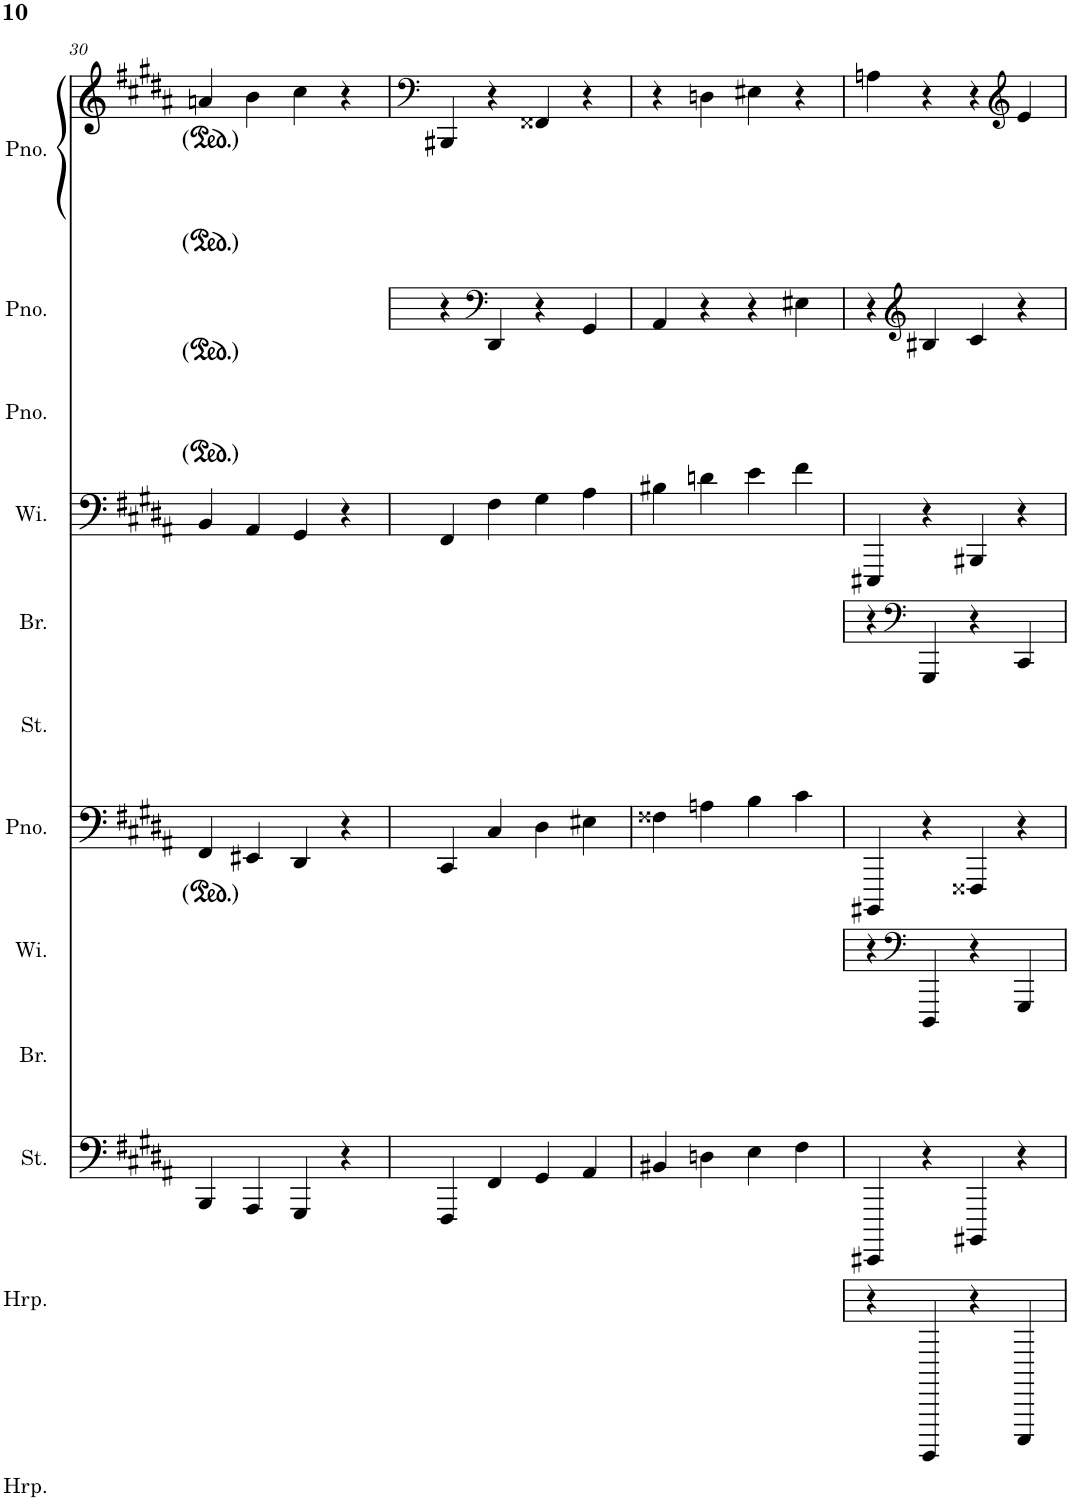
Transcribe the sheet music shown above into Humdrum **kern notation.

**kern	**kern	**kern	**kern	**kern	**kern	**kern	**kern	**kern	**kern	**kern	**kern	**kern
*part12	*part11	*part10	*part9	*part8	*part7	*part6	*part5	*part4	*part3	*part2	*part1	*part1
*staff13	*staff12	*staff11	*staff10	*staff9	*staff8	*staff7	*staff6	*staff5	*staff4	*staff3	*staff2	*staff1
*I"Harp	*I"Harp	*I"Strings	*I"Brass	*I"Winds	*I"Piano	*I"Strings	*I"Brass	*I"Winds	*I"Piano	*I"Piano	*I"Piano	*
*I'Hrp.	*I'Hrp.	*I'St.	*I'Br.	*I'Wi.	*I'Pno.	*I'St.	*I'Br.	*I'Wi.	*I'Pno.	*I'Pno.	*I'Pno.	*
!!LO:PB:g=z
*clefG2	*clefG2	*clefF4	*clefG2	*clefG2	*clefF4	*clefG2	*clefG2	*clefF4	*clefG2	*clefG2	*clefF4	*clefG2
*k[f#c#g#d#a#]	*k[f#c#g#d#a#]	*k[f#c#g#d#a#]	*k[f#c#g#d#a#]	*k[f#c#g#d#a#]	*k[f#c#g#d#a#]	*k[f#c#g#d#a#]	*k[f#c#g#d#a#]	*k[f#c#g#d#a#]	*k[f#c#g#d#a#]	*k[f#c#g#d#a#]	*k[f#c#g#d#a#]	*k[f#c#g#d#a#]
*M4/4	*M4/4	*M4/4	*M4/4	*M4/4	*M4/4	*M4/4	*M4/4	*M4/4	*M4/4	*M4/4	*M4/4	*M4/4
=30	=30	=30	=30	=30	=30	=30	=30	=30	=30	=30	=30	=30
1r	1r	4BBB/	1r	1r	4FF#/	1r	1r	4BB/	1r	1r	1r	4an/
.	.	4AAA#/	.	.	4EE#X/	.	.	4AA#/	.	.	.	4b\
.	.	4GGG#/	.	.	4DD#/	.	.	4GG#/	.	.	.	4cc#\
.	.	4r	.	.	4r	.	.	4r	.	.	.	4r
=31	=31	=31	=31	=31	=31	=31	=31	=31	=31	=31	=31	=31
*	*	*	*	*	*	*	*	*	*	*	*	*clefF4
1r	1r	4FFF#/	1r	1r	4CC#/	1r	1r	4FF#/	1r	4r	1r	4BBB#X/
*	*	*	*	*	*	*	*	*	*	*clefF4	*	*
.	.	4FF#/	.	.	4C#/	.	.	4F#\	.	4DD#/	.	4r
.	.	4GG#/	.	.	4D#\	.	.	4G#\	.	4r	.	4FF##X/
.	.	4AA#/	.	.	4E#X\	.	.	4A#\	.	4GG#/	.	4r
=32	=32	=32	=32	=32	=32	=32	=32	=32	=32	=32	=32	=32
1r	1r	4BB#X/	1r	1r	4F##X\	1r	1r	4B#X\	1r	4AA#/	1r	4r
.	.	4Dn\	.	.	4An\	.	.	4dn\	.	4r	.	4Dn\
.	.	4E\	.	.	4B\	.	.	4e\	.	4r	.	4E#X\
.	.	4F#\	.	.	4c#\	.	.	4f#\	.	4E#X\	.	4r
=33	=33	=33	=33	=33	=33	=33	=33	=33	=33	=33	=33	=33
1r	4r	4EEEE#X/	1r	4r	4BBBB#X/	1r	4r	4EEE#X/	1r	4r	1r	4An\
*	*	*	*	*clefF4	*	*	*clefF4	*	*	*clefG2	*	*
.	4GGGG#/	4r	.	4DDD#/	4r	.	4GGG#/	4r	.	4B#X/	.	4r
.	4r	4BBBB#X/	.	4r	4FFF##X/	.	4r	4BBB#X/	.	4c#/	.	4r
*	*	*	*	*	*	*	*	*	*	*	*	*clefG2
.	4CCC#/	4r	.	4GGG#/	4r	.	4CC#/	4r	.	4r	.	4e/
=	=	=	=	=	=	=	=	=	=	=	=	=
*-	*-	*-	*-	*-	*-	*-	*-	*-	*-	*-	*-	*-
